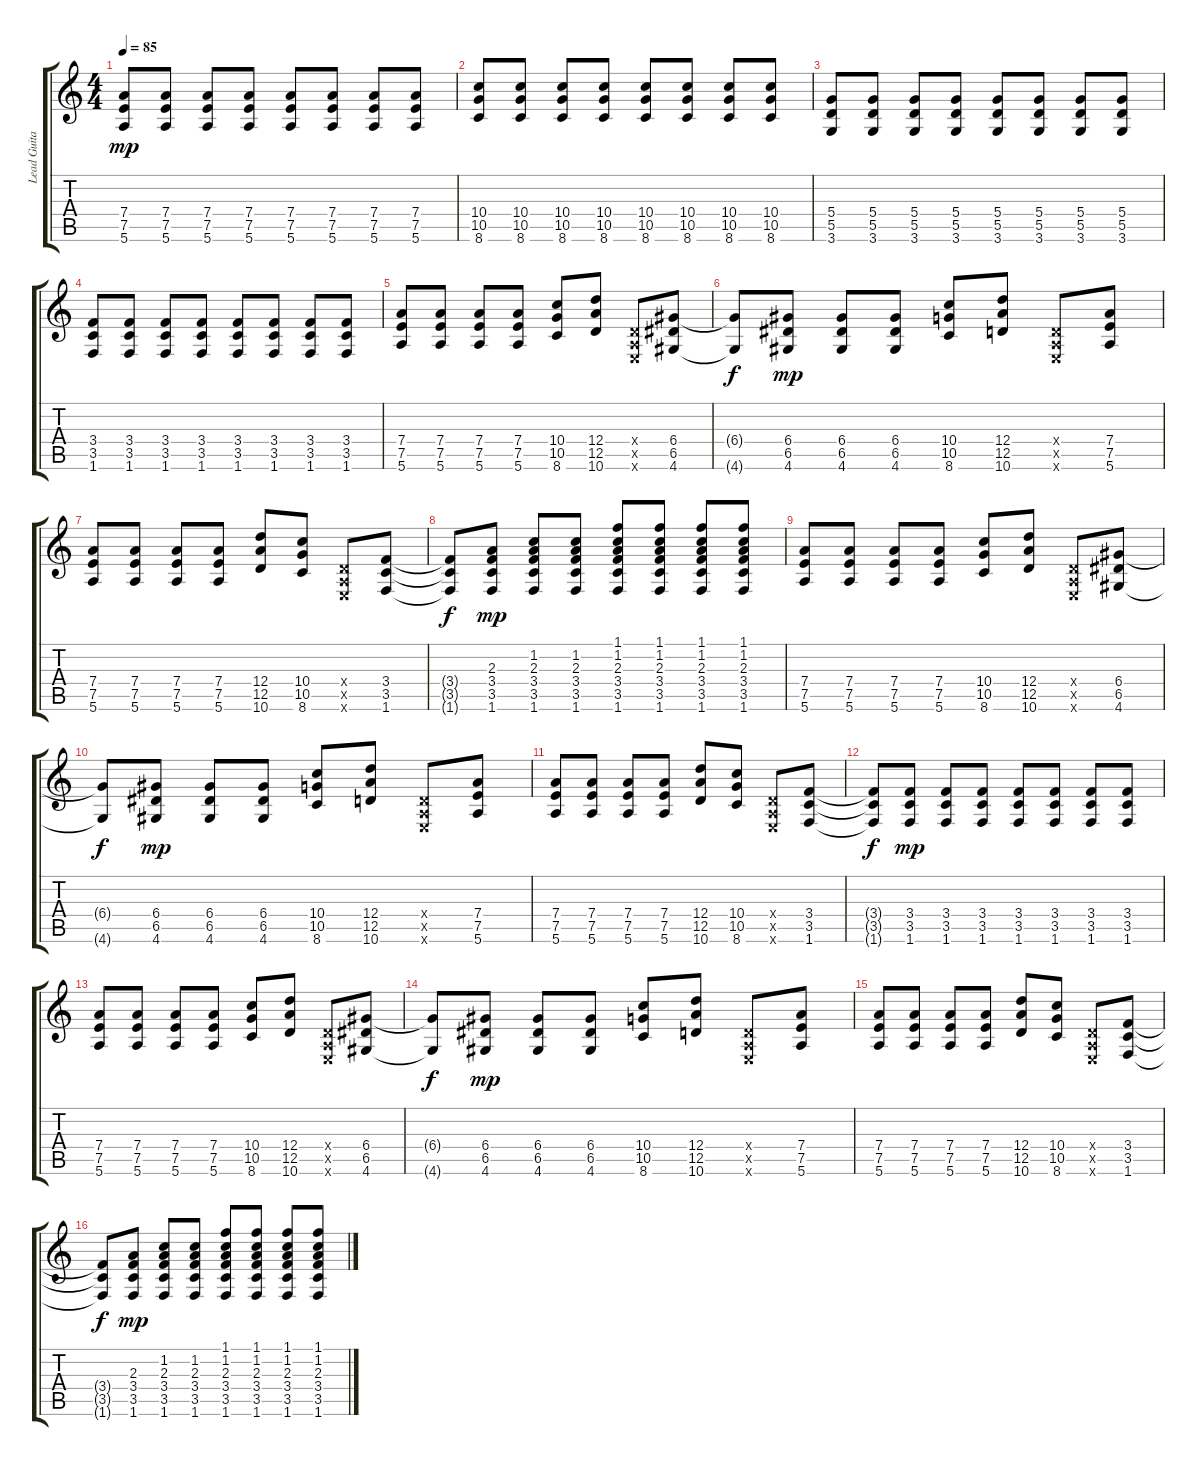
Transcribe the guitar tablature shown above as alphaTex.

\track ("Lead Guitar" "Lead Guita") {instrument acousticguitarsteel}
\staff {score tabs}
\tuning (E4 B3 G3 D3 A2 E2) {hide}
\ts (4 4)
\tempo 85
\clef g2
\ks c
(7.4 7.5 5.6).8{dy mp} (7.4 7.5 5.6).8 (7.4 7.5 5.6).8 (7.4 7.5 5.6).8 (7.4 7.5 5.6).8 (7.4 7.5 5.6).8 (7.4 7.5 5.6).8 (7.4 7.5 5.6).8 |
(10.4 10.5 8.6).8 (10.4 10.5 8.6).8 (10.4 10.5 8.6).8 (10.4 10.5 8.6).8 (10.4 10.5 8.6).8 (10.4 10.5 8.6).8 (10.4 10.5 8.6).8 (10.4 10.5 8.6).8 |
(5.4 5.5 3.6).8 (5.4 5.5 3.6).8 (5.4 5.5 3.6).8 (5.4 5.5 3.6).8 (5.4 5.5 3.6).8 (5.4 5.5 3.6).8 (5.4 5.5 3.6).8 (5.4 5.5 3.6).8 |
(3.4 3.5 1.6).8 (3.4 3.5 1.6).8 (3.4 3.5 1.6).8 (3.4 3.5 1.6).8 (3.4 3.5 1.6).8 (3.4 3.5 1.6).8 (3.4 3.5 1.6).8 (3.4 3.5 1.6).8 |
(7.4 7.5 5.6).8{volume 12} (7.4 7.5 5.6).8 (7.4 7.5 5.6).8 (7.4 7.5 5.6).8 (10.4 10.5 8.6).8 (12.4 12.5 10.6).8 (0.4{x} 0.5{x} 0.6{x}).8 (6.4 6.5 4.6).8 |
(6.4{t} 4.6{t}).8{dy f} (6.4 6.5 4.6).8{dy mp} (6.4 6.5 4.6).8 (6.4 6.5 4.6).8 (10.4 10.5 8.6).8 (12.4 12.5 10.6).8 (0.4{x} 0.5{x} 0.6{x}).8 (7.4 7.5 5.6).8 |
(7.4 7.5 5.6).8 (7.4 7.5 5.6).8 (7.4 7.5 5.6).8 (7.4 7.5 5.6).8 (12.4 12.5 10.6).8 (10.4 10.5 8.6).8 (0.4{x} 0.5{x} 0.6{x}).8 (3.4 3.5 1.6).8 |
(3.4{t} 3.5{t} 1.6{t}).8{dy f} (2.3 3.4 3.5 1.6).8{dy mp} (1.2 2.3 3.4 3.5 1.6).8 (1.2 2.3 3.4 3.5 1.6).8 (1.1 1.2 2.3 3.4 3.5 1.6).8 (1.1 1.2 2.3 3.4 3.5 1.6).8 (1.1 1.2 2.3 3.4 3.5 1.6).8 (1.1 1.2 2.3 3.4 3.5 1.6).8 |
(7.4 7.5 5.6).8{volume 12} (7.4 7.5 5.6).8 (7.4 7.5 5.6).8 (7.4 7.5 5.6).8 (10.4 10.5 8.6).8 (12.4 12.5 10.6).8 (0.4{x} 0.5{x} 0.6{x}).8 (6.4 6.5 4.6).8 |
(6.4{t} 4.6{t}).8{dy f} (6.4 6.5 4.6).8{dy mp} (6.4 6.5 4.6).8 (6.4 6.5 4.6).8 (10.4 10.5 8.6).8 (12.4 12.5 10.6).8 (0.4{x} 0.5{x} 0.6{x}).8 (7.4 7.5 5.6).8 |
(7.4 7.5 5.6).8 (7.4 7.5 5.6).8 (7.4 7.5 5.6).8 (7.4 7.5 5.6).8 (12.4 12.5 10.6).8 (10.4 10.5 8.6).8 (0.4{x} 0.5{x} 0.6{x}).8 (3.4 3.5 1.6).8 |
(3.4{t} 3.5{t} 1.6{t}).8{dy f} (3.4 3.5 1.6).8{dy mp} (3.4 3.5 1.6).8 (3.4 3.5 1.6).8 (3.4 3.5 1.6).8 (3.4 3.5 1.6).8 (3.4 3.5 1.6).8 (3.4 3.5 1.6).8 |
(7.4 7.5 5.6).8{volume 12} (7.4 7.5 5.6).8 (7.4 7.5 5.6).8 (7.4 7.5 5.6).8 (10.4 10.5 8.6).8 (12.4 12.5 10.6).8 (0.4{x} 0.5{x} 0.6{x}).8 (6.4 6.5 4.6).8 |
(6.4{t} 4.6{t}).8{dy f} (6.4 6.5 4.6).8{dy mp} (6.4 6.5 4.6).8 (6.4 6.5 4.6).8 (10.4 10.5 8.6).8 (12.4 12.5 10.6).8 (0.4{x} 0.5{x} 0.6{x}).8 (7.4 7.5 5.6).8 |
(7.4 7.5 5.6).8 (7.4 7.5 5.6).8 (7.4 7.5 5.6).8 (7.4 7.5 5.6).8 (12.4 12.5 10.6).8 (10.4 10.5 8.6).8 (0.4{x} 0.5{x} 0.6{x}).8 (3.4 3.5 1.6).8 |
(3.4{t} 3.5{t} 1.6{t}).8{dy f} (2.3 3.4 3.5 1.6).8{dy mp} (1.2 2.3 3.4 3.5 1.6).8 (1.2 2.3 3.4 3.5 1.6).8 (1.1 1.2 2.3 3.4 3.5 1.6).8 (1.1 1.2 2.3 3.4 3.5 1.6).8 (1.1 1.2 2.3 3.4 3.5 1.6).8 (1.1 1.2 2.3 3.4 3.5 1.6).8
